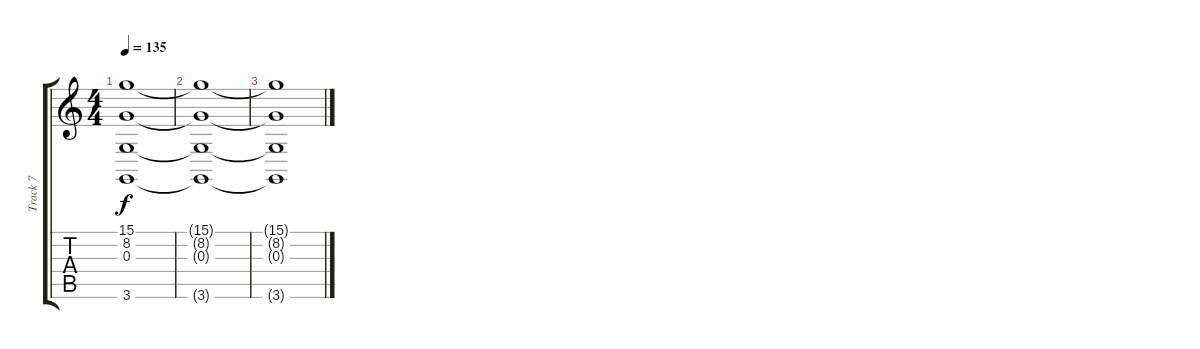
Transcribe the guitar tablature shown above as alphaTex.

\track ("Track 7" "Track 7") {instrument rockorgan}
\staff {score tabs}
\tuning (E4 B3 G3 D3 A2 E2) {hide}
\ts (4 4)
\tempo 135
\clef g2
\ks c
(15.1{t} 8.2{t} 0.3{t} 3.6{t}).1{dy f} |
(15.1{t} 8.2{t} 0.3{t} 3.6{t}).1 |
(15.1{t} 8.2{t} 0.3{t} 3.6{t}).1
